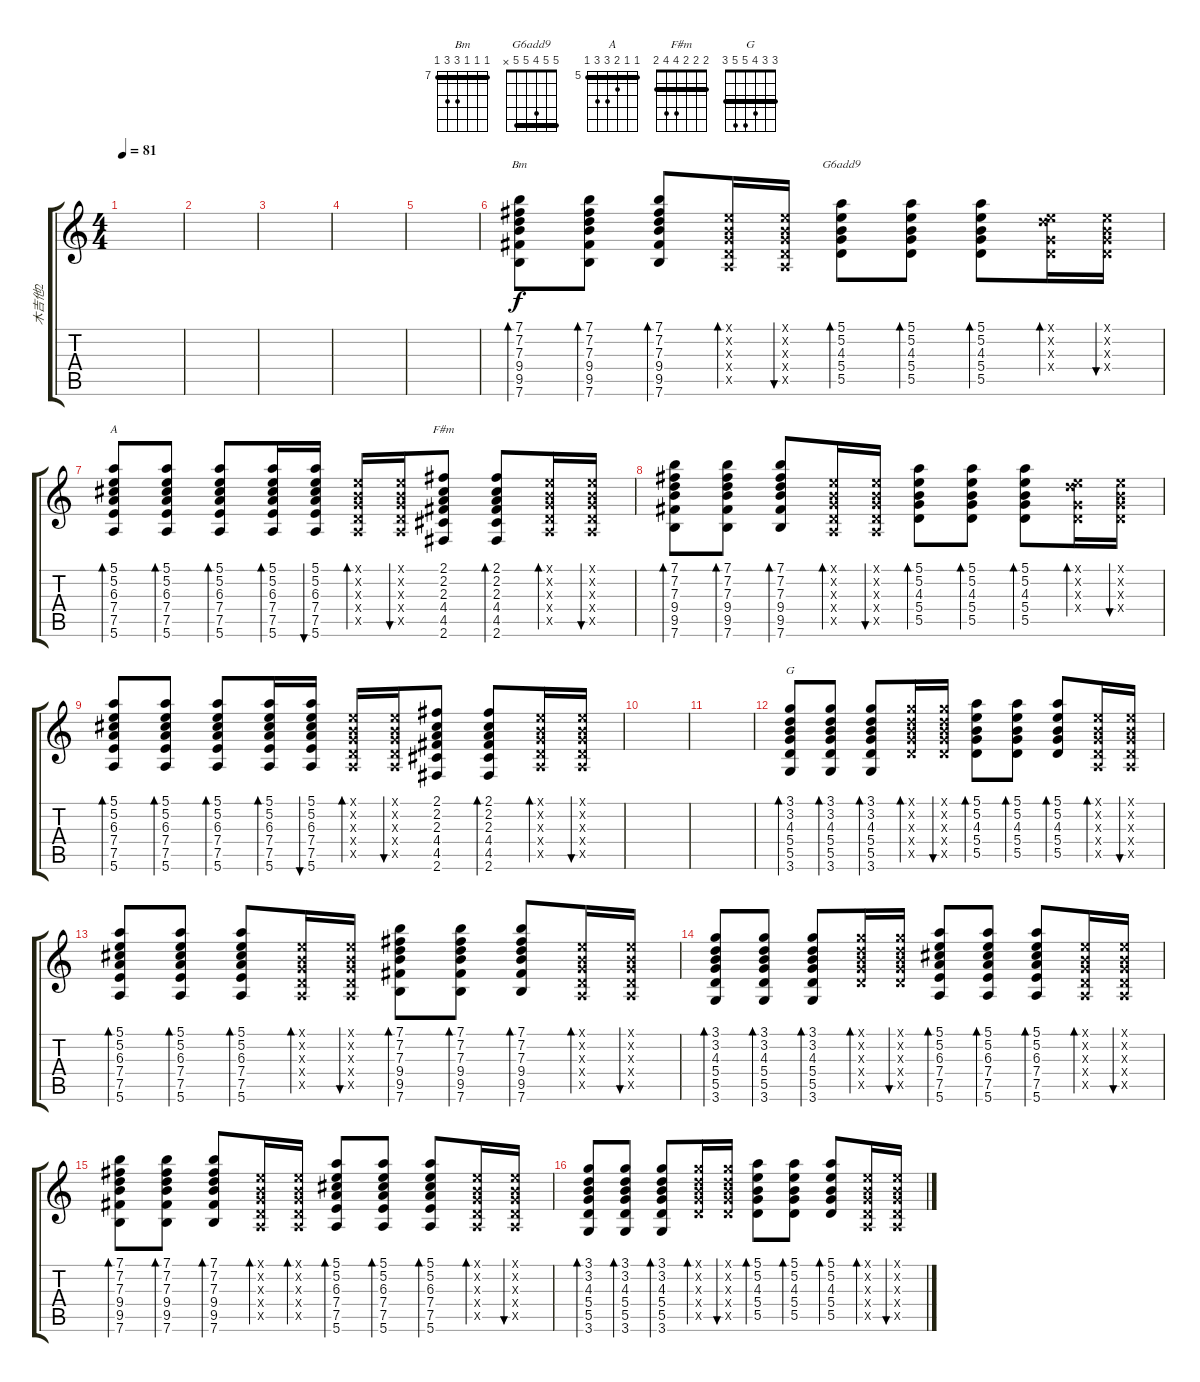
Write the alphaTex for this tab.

\track ("木吉他2" "木吉他2") {instrument acousticguitarsteel}
\staff {score tabs}
\tuning (E4 B3 G3 D3 A2 E2) {hide}
\chord ("Bm" 7 7 7 9 9 7) {firstfret 7 barre 7}
\chord ("G6add9" 5 5 4 5 5 x) {barre 5}
\chord ("A" 5 5 6 7 7 5) {firstfret 5 barre 5}
\chord ("F#m" 2 2 2 4 4 2) {barre 2}
\chord ("G" 3 3 4 5 5 3) {barre 3}
\ts (4 4)
\tempo 81
\clef g2
\ks c
|
|
|
|
|
(7.1 7.2 7.3 9.4 9.5 7.6).8{bd 30 ch "Bm"} (7.1 7.2 7.3 9.4 9.5 7.6).8{bd 30} (7.1 7.2 7.3 9.4 9.5 7.6).8{bd 30} (0.1{x} 0.2{x} 0.3{x} 0.4{x} 0.5{x}).16{bd 30} (0.1{x} 0.2{x} 0.3{x} 0.4{x} 0.5{x}).16{bu 30} (5.1 5.2 4.3 5.4 5.5).8{bd 30 ch "G6add9"} (5.1 5.2 4.3 5.4 5.5).8{bd 30} (5.1 5.2 4.3 5.4 5.5).8{bd 30} (0.1{x} 3.2{x} 0.3{x} 0.4{x}).16{bd 30} (0.1{x} 0.2{x} 0.3{x} 0.4{x}).16{bu 30} |
(5.1 5.2 6.3 7.4 7.5 5.6).8{bd 30 ch "A"} (5.1 5.2 6.3 7.4 7.5 5.6).8{bd 30} (5.1 5.2 6.3 7.4 7.5 5.6).8{bd 30} (5.1 5.2 6.3 7.4 7.5 5.6).16{bd 30} (5.1 5.2 6.3 7.4 7.5 5.6).16{bu 30} (0.1{x} 0.2{x} 0.3{x} 0.4{x} 0.5{x}).16{bd 30} (0.1{x} 0.2{x} 0.3{x} 0.4{x} 0.5{x}).16{bu 30} (2.1 2.2 2.3 4.4 4.5 2.6).8{ch "F#m"} (2.1 2.2 2.3 4.4 4.5 2.6).8{bd 30} (0.1{x} 0.2{x} 0.3{x} 0.4{x} 0.5{x}).16{bd 30} (0.1{x} 0.2{x} 0.3{x} 0.4{x} 0.5{x}).16{bu 30} |
(7.1 7.2 7.3 9.4 9.5 7.6).8{bd 30} (7.1 7.2 7.3 9.4 9.5 7.6).8{bd 30} (7.1 7.2 7.3 9.4 9.5 7.6).8{bd 30} (0.1{x} 0.2{x} 0.3{x} 0.4{x} 0.5{x}).16{bd 30} (0.1{x} 0.2{x} 0.3{x} 0.4{x} 0.5{x}).16{bu 30} (5.1 5.2 4.3 5.4 5.5).8{bd 30} (5.1 5.2 4.3 5.4 5.5).8{bd 30} (5.1 5.2 4.3 5.4 5.5).8{bd 30} (0.1{x} 3.2{x} 0.3{x} 0.4{x}).16{bd 30} (0.1{x} 0.2{x} 0.3{x} 0.4{x}).16{bu 30} |
(5.1 5.2 6.3 7.4 7.5 5.6).8{bd 30} (5.1 5.2 6.3 7.4 7.5 5.6).8{bd 30} (5.1 5.2 6.3 7.4 7.5 5.6).8{bd 30} (5.1 5.2 6.3 7.4 7.5 5.6).16{bd 30} (5.1 5.2 6.3 7.4 7.5 5.6).16{bu 30} (0.1{x} 0.2{x} 0.3{x} 0.4{x} 0.5{x}).16{bd 30} (0.1{x} 0.2{x} 0.3{x} 0.4{x} 0.5{x}).16{bu 30} (2.1 2.2 2.3 4.4 4.5 2.6).8 (2.1 2.2 2.3 4.4 4.5 2.6).8{bd 30} (0.1{x} 0.2{x} 0.3{x} 0.4{x} 0.5{x}).16{bd 30} (0.1{x} 0.2{x} 0.3{x} 0.4{x} 0.5{x}).16{bu 30} |
|
|
(3.1 3.2 4.3 5.4 5.5 3.6).8{bd 30 ch "G"} (3.1 3.2 4.3 5.4 5.5 3.6).8{bd 30} (3.1 3.2 4.3 5.4 5.5 3.6).8{bd 30} (3.1{x} 3.2{x} 4.3{x} 5.4{x} 5.5{x}).16{bd 30} (3.1{x} 3.2{x} 4.3{x} 5.4{x} 5.5{x}).16{bu 30} (5.1 5.2 4.3 5.4 5.5).8{bd 30} (5.1 5.2 4.3 5.4 5.5).8{bd 30} (5.1 5.2 4.3 5.4 5.5).8{bd 30} (0.1{x} 0.2{x} 0.3{x} 0.4{x} 0.5{x}).16{bd 30} (0.1{x} 0.2{x} 0.3{x} 0.4{x} 0.5{x}).16{bu 30} |
(5.1 5.2 6.3 7.4 7.5 5.6).8{bd 30} (5.1 5.2 6.3 7.4 7.5 5.6).8{bd 30} (5.1 5.2 6.3 7.4 7.5 5.6).8{bd 30} (0.1{x} 0.2{x} 0.3{x} 0.4{x} 0.5{x}).16{bd 30} (0.1{x} 0.2{x} 0.3{x} 0.4{x} 0.5{x}).16{bu 30} (7.1 7.2 7.3 9.4 9.5 7.6).8{bd 30} (7.1 7.2 7.3 9.4 9.5 7.6).8{bd 30} (7.1 7.2 7.3 9.4 9.5 7.6).8{bd 30} (0.1{x} 0.2{x} 0.3{x} 0.4{x} 0.5{x}).16{bd 30} (0.1{x} 0.2{x} 0.3{x} 0.4{x} 0.5{x}).16{bu 30} |
(3.1 3.2 4.3 5.4 5.5 3.6).8{bd 30} (3.1 3.2 4.3 5.4 5.5 3.6).8{bd 30} (3.1 3.2 4.3 5.4 5.5 3.6).8{bd 30} (3.1{x} 3.2{x} 4.3{x} 5.4{x} 5.5{x}).16{bd 30} (3.1{x} 3.2{x} 4.3{x} 5.4{x} 5.5{x}).16{bu 30} (5.1 5.2 6.3 7.4 7.5 5.6).8{bd 30} (5.1 5.2 6.3 7.4 7.5 5.6).8{bd 30} (5.1 5.2 6.3 7.4 7.5 5.6).8{bd 30} (0.1{x} 0.2{x} 0.3{x} 0.4{x} 0.5{x}).16{bd 30} (0.1{x} 0.2{x} 0.3{x} 0.4{x} 0.5{x}).16{bu 30} |
(7.1 7.2 7.3 9.4 9.5 7.6).8{bd 30} (7.1 7.2 7.3 9.4 9.5 7.6).8{bd 30} (7.1 7.2 7.3 9.4 9.5 7.6).8{bd 30} (0.1{x} 0.2{x} 0.3{x} 0.4{x} 0.5{x}).16{bd 30} (0.1{x} 0.2{x} 0.3{x} 0.4{x} 0.5{x}).16{bd 30} (5.1 5.2 6.3 7.4 7.5 5.6).8{bd 30} (5.1 5.2 6.3 7.4 7.5 5.6).8{bd 30} (5.1 5.2 6.3 7.4 7.5 5.6).8{bd 30} (0.1{x} 0.2{x} 0.3{x} 0.4{x} 0.5{x}).16{bd 30} (0.1{x} 0.2{x} 0.3{x} 0.4{x} 0.5{x}).16{bu 30} |
(3.1 3.2 4.3 5.4 5.5 3.6).8{bd 30} (3.1 3.2 4.3 5.4 5.5 3.6).8{bd 30} (3.1 3.2 4.3 5.4 5.5 3.6).8{bd 30} (3.1{x} 3.2{x} 4.3{x} 5.4{x} 5.5{x}).16{bd 30} (3.1{x} 3.2{x} 4.3{x} 5.4{x} 5.5{x}).16{bu 30} (5.1 5.2 4.3 5.4 5.5).8{bd 30} (5.1 5.2 4.3 5.4 5.5).8{bd 30} (5.1 5.2 4.3 5.4 5.5).8{bd 30} (0.1{x} 0.2{x} 0.3{x} 0.4{x} 0.5{x}).16{bd 30} (0.1{x} 0.2{x} 0.3{x} 0.4{x} 0.5{x}).16{bu 30}
